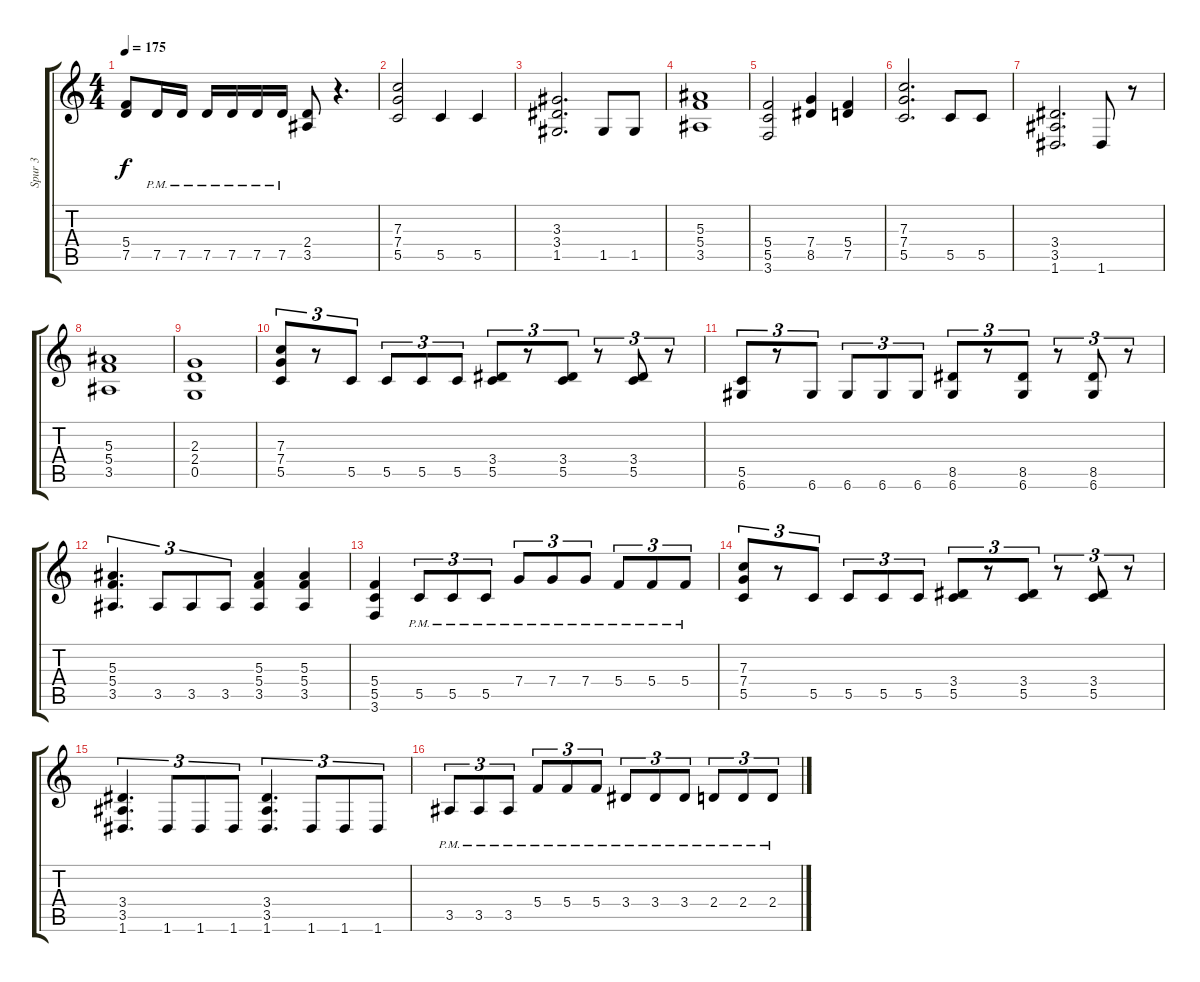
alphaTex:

\track ("Spur 3" "Spur 3") {instrument distortionguitar}
\staff {score tabs}
\tuning (D4 A3 F3 C3 G2 D2) {hide}
\ts (4 4)
\tempo 175
\clef g2
\ks c
(5.4 7.5).8{dy f} 7.5{pm}.16 7.5{pm}.16 7.5{pm}.16 7.5{pm}.16 7.5{pm}.16 7.5{pm}.16 (2.4 3.5).8 r.4{d} |
(7.3 7.4 5.5).2 5.5.4 5.5.4 |
(3.3 3.4 1.5).2{d} 1.5.8 1.5.8 |
(5.3 5.4 3.5).1 |
(5.4 5.5 3.6).2 (7.4 8.5).4 (5.4 7.5).4 |
(7.3 7.4 5.5).2{d} 5.5.8 5.5.8 |
(3.4 3.5 1.6).2{d} 1.6.8 r.8 |
(5.3 5.4 3.5).1 |
(2.3 2.4 0.5).1 |
(7.3 7.4 5.5).8{tu (3 2)} r.8{tu (3 2)} 5.5.8{tu (3 2)} 5.5.8{tu (3 2)} 5.5.8{tu (3 2)} 5.5.8{tu (3 2)} (3.4 5.5).8{tu (3 2)} r.8{tu (3 2)} (3.4 5.5).8{tu (3 2)} r.8{tu (3 2)} (3.4 5.5).8{tu (3 2)} r.8{tu (3 2)} |
(5.5 6.6).8{tu (3 2)} r.8{tu (3 2)} 6.6.8{tu (3 2)} 6.6.8{tu (3 2)} 6.6.8{tu (3 2)} 6.6.8{tu (3 2)} (8.5 6.6).8{tu (3 2)} r.8{tu (3 2)} (8.5 6.6).8{tu (3 2)} r.8{tu (3 2)} (8.5 6.6).8{tu (3 2)} r.8{tu (3 2)} |
(5.3 5.4 3.5).4{d tu (3 2)} 3.5.8{tu (3 2)} 3.5.8{tu (3 2)} 3.5.8{tu (3 2)} (5.3 5.4 3.5).4 (5.3 5.4 3.5).4 |
(5.4 5.5 3.6).4 5.5{pm}.8{tu (3 2)} 5.5{pm}.8{tu (3 2)} 5.5{pm}.8{tu (3 2)} 7.4{pm}.8{tu (3 2)} 7.4{pm}.8{tu (3 2)} 7.4{pm}.8{tu (3 2)} 5.4{pm}.8{tu (3 2)} 5.4{pm}.8{tu (3 2)} 5.4{pm}.8{tu (3 2)} |
(7.3 7.4 5.5).8{tu (3 2)} r.8{tu (3 2)} 5.5.8{tu (3 2)} 5.5.8{tu (3 2)} 5.5.8{tu (3 2)} 5.5.8{tu (3 2)} (3.4 5.5).8{tu (3 2)} r.8{tu (3 2)} (3.4 5.5).8{tu (3 2)} r.8{tu (3 2)} (3.4 5.5).8{tu (3 2)} r.8{tu (3 2)} |
(3.4 3.5 1.6).4{d tu (3 2)} 1.6.8{tu (3 2)} 1.6.8{tu (3 2)} 1.6.8{tu (3 2)} (3.4 3.5 1.6).4{d tu (3 2)} 1.6.8{tu (3 2)} 1.6.8{tu (3 2)} 1.6.8{tu (3 2)} |
3.5{pm}.8{tu (3 2)} 3.5{pm}.8{tu (3 2)} 3.5{pm}.8{tu (3 2)} 5.4{pm}.8{tu (3 2)} 5.4{pm}.8{tu (3 2)} 5.4{pm}.8{tu (3 2)} 3.4{pm}.8{tu (3 2)} 3.4{pm}.8{tu (3 2)} 3.4{pm}.8{tu (3 2)} 2.4{pm}.8{tu (3 2)} 2.4{pm}.8{tu (3 2)} 2.4{pm}.8{tu (3 2)}
